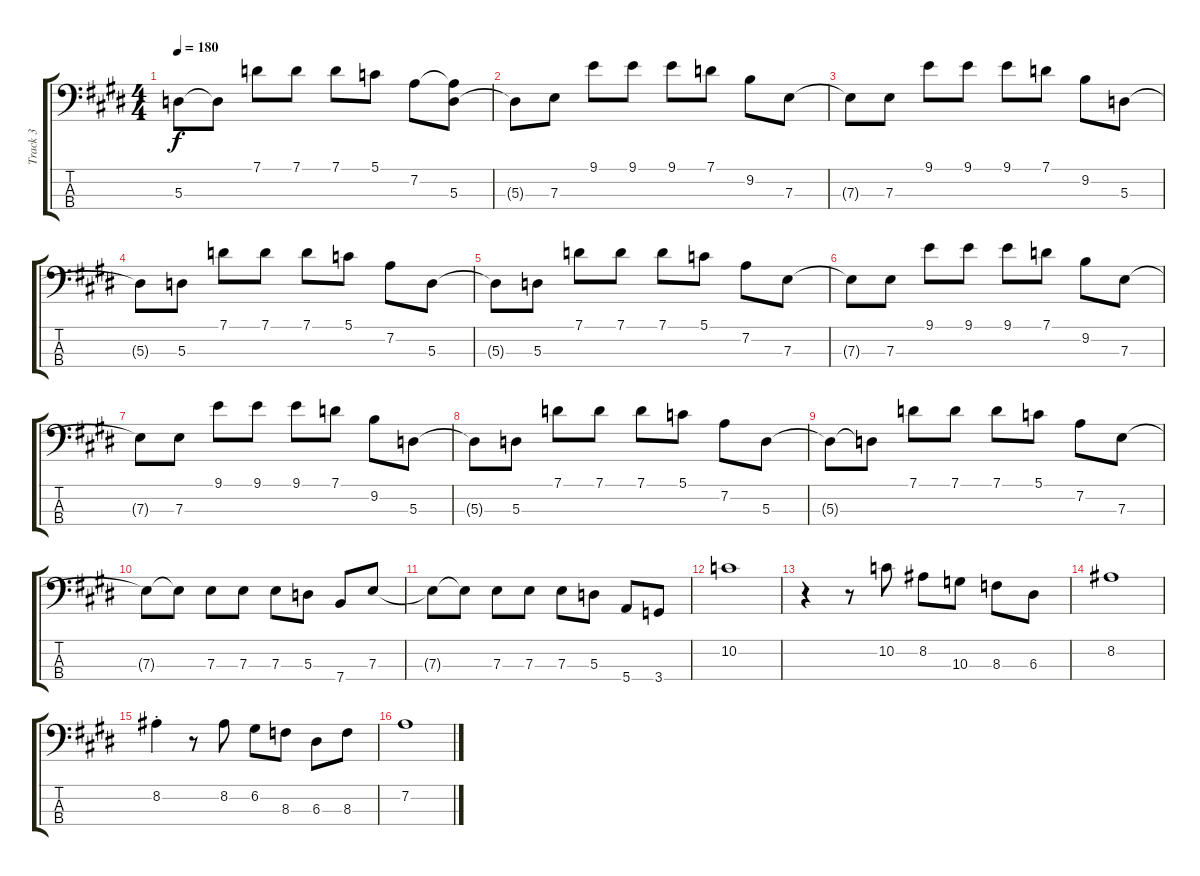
\track ("Track 3" "Track 3") {instrument electricbassfinger}
\staff {score tabs}
\tuning (G2 D2 A1 E1) {hide}
\ts (4 4)
\tempo 180
\clef f4
\ks c#minor
5.3{t}.8{dy f} 5.3{t}.8 7.1.8 7.1.8 7.1.8 5.1.8 7.2.8 (7.2{t} 5.3).8 |
5.3{t}.8 7.3.8 9.1.8 9.1.8 9.1.8 7.1.8 9.2.8 7.3.8 |
7.3{t}.8 7.3.8 9.1.8 9.1.8 9.1.8 7.1.8 9.2.8 5.3.8 |
5.3{t}.8 5.3.8 7.1.8 7.1.8 7.1.8 5.1.8 7.2.8 5.3.8 |
5.3{t}.8 5.3.8 7.1.8 7.1.8 7.1.8 5.1.8 7.2.8 7.3.8 |
7.3{t}.8 7.3.8 9.1.8 9.1.8 9.1.8 7.1.8 9.2.8 7.3.8 |
7.3{t}.8 7.3.8 9.1.8 9.1.8 9.1.8 7.1.8 9.2.8 5.3.8 |
5.3{t}.8 5.3.8 7.1.8 7.1.8 7.1.8 5.1.8 7.2.8 5.3.8 |
5.3{t}.8 5.3{t}.8 7.1.8 7.1.8 7.1.8 5.1.8 7.2.8 7.3.8 |
7.3{t}.8 7.3{t}.8 7.3.8 7.3.8 7.3.8 5.3.8 7.4.8 7.3.8 |
7.3{t}.8 7.3{t}.8 7.3.8 7.3.8 7.3.8 5.3.8 5.4.8 3.4.8 |
10.2.1 |
r.4 r.8 10.2.8 8.2.8 10.3.8 8.3.8 6.3.8 |
8.2.1 |
8.2{st}.4 r.8 8.2.8 6.2.8 8.3.8 6.3.8 8.3.8 |
7.2.1
